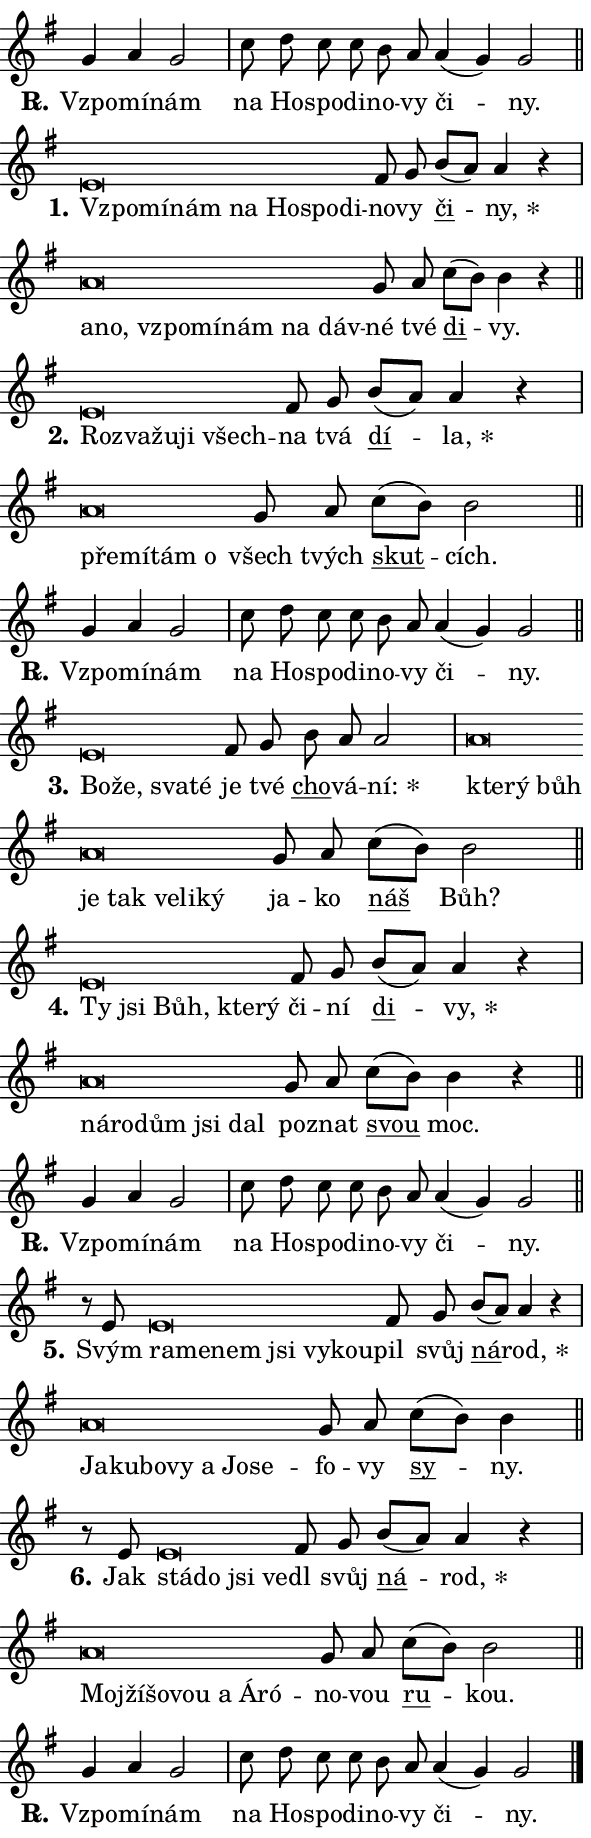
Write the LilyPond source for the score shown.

\version "2.24.0"
\header { tagline = "" }
\paper {
  indent = 0\cm
  top-margin = 0\cm
  right-margin = 0.13\cm % to fit lyric hyphens
  bottom-margin = 0\cm
  left-margin = 0\cm
  paper-width = 10\cm
  page-breaking = #ly:one-page-breaking
  system-system-spacing.basic-distance = #11
  score-system-spacing.basic-distance = #11
  ragged-last = ##f
}


%% Author: Thomas Morley
%% https://lists.gnu.org/archive/html/lilypond-user/2020-05/msg00002.html
#(define (line-position grob)
"Returns position of @var[grob} in current system:
   @code{'start}, if at first time-step
   @code{'end}, if at last time-step
   @code{'middle} otherwise
"
  (let* ((col (ly:item-get-column grob))
         (ln (ly:grob-object col 'left-neighbor))
         (rn (ly:grob-object col 'right-neighbor))
         (col-to-check-left (if (ly:grob? ln) ln col))
         (col-to-check-right (if (ly:grob? rn) rn col))
         (break-dir-left
           (and
             (ly:grob-property col-to-check-left 'non-musical #f)
             (ly:item-break-dir col-to-check-left)))
         (break-dir-right
           (and
             (ly:grob-property col-to-check-right 'non-musical #f)
             (ly:item-break-dir col-to-check-right))))
        (cond ((eqv? 1 break-dir-left) 'start)
              ((eqv? -1 break-dir-right) 'end)
              (else 'middle))))

#(define (tranparent-at-line-position vctor)
  (lambda (grob)
  "Relying on @code{line-position} select the relevant enry from @var{vctor}.
Used to determine transparency,"
    (case (line-position grob)
      ((end) (not (vector-ref vctor 0)))
      ((middle) (not (vector-ref vctor 1)))
      ((start) (not (vector-ref vctor 2))))))

noteHeadBreakVisibility =
#(define-music-function (break-visibility)(vector?)
"Makes @code{NoteHead}s transparent relying on @var{break-visibility}"
#{
  \override NoteHead.transparent =
    #(tranparent-at-line-position break-visibility)
#})

#(define delete-ledgers-for-transparent-note-heads
  (lambda (grob)
    "Reads whether a @code{NoteHead} is transparent.
If so this @code{NoteHead} is removed from @code{'note-heads} from
@var{grob}, which is supposed to be @code{LedgerLineSpanner}.
As a result ledgers are not printed for this @code{NoteHead}"
    (let* ((nhds-array (ly:grob-object grob 'note-heads))
           (nhds-list
             (if (ly:grob-array? nhds-array)
                 (ly:grob-array->list nhds-array)
                 '()))
           ;; Relies on the transparent-property being done before
           ;; Staff.LedgerLineSpanner.after-line-breaking is executed.
           ;; This is fragile ...
           (to-keep
             (remove
               (lambda (nhd)
                 (ly:grob-property nhd 'transparent #f))
               nhds-list)))
      ;; TODO find a better method to iterate over grob-arrays, similiar
      ;; to filter/remove etc for lists
      ;; For now rebuilt from scratch
      (set! (ly:grob-object grob 'note-heads)  '())
      (for-each
        (lambda (nhd)
          (ly:pointer-group-interface::add-grob grob 'note-heads nhd))
        to-keep))))

squashNotes = {
  \override NoteHead.X-extent = #'(-0.2 . 0.2)
  \override NoteHead.Y-extent = #'(-0.75 . 0)
  \override NoteHead.stencil =
    #(lambda (grob)
       (let ((pos (ly:grob-property grob 'staff-position)))
         (begin
           (if (< pos -7) (display "ERROR: Lower brevis then expected\n") (display ""))
           (if (<= pos -6) ly:text-interface::print ly:note-head::print))))
}
unSquashNotes = {
  \revert NoteHead.X-extent
  \revert NoteHead.Y-extent
  \revert NoteHead.stencil
}

hideNotes = \noteHeadBreakVisibility #begin-of-line-visible
unHideNotes = \noteHeadBreakVisibility #all-visible

% work-around for resetting accidentals
% https://lilypond.org/doc/v2.23/Documentation/notation/displaying-rhythms#unmetered-music
cadenzaMeasure = {
  \cadenzaOff
  \partial 1024 s1024
  \cadenzaOn
}

#(define-markup-command (accent layout props text) (markup?)
  "Underline accented syllable"
  (interpret-markup layout props
    #{\markup \override #'(offset . 4.3) \underline { #text }#}))

responsum = \markup \concat {
  "R" \hspace #-1.05 \path #0.1 #'((moveto 0 0.07) (lineto 0.9 0.8)) \hspace #0.05 "."
}

spaceSize = #0.6828661417322834 % exact space size for TeX Gyre Schola

\layout {
  \context {
    \Staff
    \remove "Time_signature_engraver"
    \override LedgerLineSpanner.after-line-breaking = #delete-ledgers-for-transparent-note-heads
  }
  \context {
    \Lyrics {
      \override LyricSpace.minimum-distance = \spaceSize
      \override LyricText.font-name = #"TeX Gyre Schola"
      \override LyricText.font-size = 1
      \override StanzaNumber.font-name = #"TeX Gyre Schola Bold"
      \override StanzaNumber.font-size = 1
    }
  }
  \context {
    \Score 
    \override NoteHead.text =
      #(lambda (grob) 
        (let ((pos (ly:grob-property grob 'staff-position)))
          #{\markup {
            \combine
              \halign #-0.55 \raise #(if (= pos -6) 0 0.5) \override #'(thickness . 2) \draw-line #'(3.2 . 0)
              \musicglyph "noteheads.sM1"
          }#}))
  }
}

% magnetic-lyrics.ily
%
%   written by
%     Jean Abou Samra <jean@abou-samra.fr>
%     Werner Lemberg <wl@gnu.org>
%
%   adapted by
%     Jiri Hon <jiri.hon@gmail.com>
%
% Version 2022-Apr-15

% https://www.mail-archive.com/lilypond-user@gnu.org/msg149350.html

#(define (Left_hyphen_pointer_engraver context)
   "Collect syllable-hyphen-syllable occurrences in lyrics and store
them in properties.  This engraver only looks to the left.  For
example, if the lyrics input is @code{foo -- bar}, it does the
following.

@itemize @bullet
@item
Set the @code{text} property of the @code{LyricHyphen} grob between
@q{foo} and @q{bar} to @code{foo}.

@item
Set the @code{left-hyphen} property of the @code{LyricText} grob with
text @q{foo} to the @code{LyricHyphen} grob between @q{foo} and
@q{bar}.
@end itemize

Use this auxiliary engraver in combination with the
@code{lyric-@/text::@/apply-@/magnetic-@/offset!} hook."
   (let ((hyphen #f)
         (text #f))
     (make-engraver
      (acknowledgers
       ((lyric-syllable-interface engraver grob source-engraver)
        (set! text grob)))
      (end-acknowledgers
       ((lyric-hyphen-interface engraver grob source-engraver)
        ;(when (not (grob::has-interface grob 'lyric-space-interface))
          (set! hyphen grob)));)
      ((stop-translation-timestep engraver)
       (when (and text hyphen)
         (ly:grob-set-object! text 'left-hyphen hyphen))
       (set! text #f)
       (set! hyphen #f)))))

#(define (lyric-text::apply-magnetic-offset! grob)
   "If the space between two syllables is less than the value in
property @code{LyricText@/.details@/.squash-threshold}, move the right
syllable to the left so that it gets concatenated with the left
syllable.

Use this function as a hook for
@code{LyricText@/.after-@/line-@/breaking} if the
@code{Left_@/hyphen_@/pointer_@/engraver} is active."
   (let ((hyphen (ly:grob-object grob 'left-hyphen #f)))
     (when hyphen
       (let ((left-text (ly:spanner-bound hyphen LEFT)))
         (when (grob::has-interface left-text 'lyric-syllable-interface)
           (let* ((common (ly:grob-common-refpoint grob left-text X))
                  (this-x-ext (ly:grob-extent grob common X))
                  (left-x-ext
                   (begin
                     ;; Trigger magnetism for left-text.
                     (ly:grob-property left-text 'after-line-breaking)
                     (ly:grob-extent left-text common X)))
                  ;; `delta` is the gap width between two syllables.
                  (delta (- (interval-start this-x-ext)
                            (interval-end left-x-ext)))
                  (details (ly:grob-property grob 'details))
                  (threshold (assoc-get 'squash-threshold details 0.2)))
             (when (< delta threshold)
               (let* (;; We have to manipulate the input text so that
                      ;; ligatures crossing syllable boundaries are not
                      ;; disabled.  For languages based on the Latin
                      ;; script this is essentially a beautification.
                      ;; However, for non-Western scripts it can be a
                      ;; necessity.
                      (lt (ly:grob-property left-text 'text))
                      (rt (ly:grob-property grob 'text))
                      (is-space (grob::has-interface hyphen 'lyric-space-interface))
                      (space (if is-space " " ""))
                      (extra-delta (if is-space spaceSize 0))
                      ;; Append new syllable.
                      (ltrt-space (if (and (string? lt) (string? rt))
                                (string-append lt space rt)
                                (make-concat-markup (list lt space rt))))
                      ;; Right-align `ltrt` to the right side.
                      (ltrt-space-markup (grob-interpret-markup
                               grob
                               (make-translate-markup
                                (cons (interval-length this-x-ext) 0)
                                (make-right-align-markup ltrt-space)))))
                 (begin
                   ;; Don't print `left-text`.
                   (ly:grob-set-property! left-text 'stencil #f)
                   ;; Set text and stencil (which holds all collected
                   ;; syllables so far) and shift it to the left.
                   (ly:grob-set-property! grob 'text ltrt-space)
                   (ly:grob-set-property! grob 'stencil ltrt-space-markup)
                   (ly:grob-translate-axis! grob (- (- delta extra-delta)) X))))))))))


#(define (lyric-hyphen::displace-bounds-first grob)
   ;; Make very sure this callback isn't triggered too early.
   (let ((left (ly:spanner-bound grob LEFT))
         (right (ly:spanner-bound grob RIGHT)))
     (ly:grob-property left 'after-line-breaking)
     (ly:grob-property right 'after-line-breaking)
     (ly:lyric-hyphen::print grob)))

squashThreshold = #0.4

\layout {
  \context {
    \Lyrics
    \consists #Left_hyphen_pointer_engraver
    \override LyricText.after-line-breaking =
      #lyric-text::apply-magnetic-offset!
    \override LyricHyphen.stencil = #lyric-hyphen::displace-bounds-first
    \override LyricText.details.squash-threshold = \squashThreshold
    \override LyricHyphen.minimum-distance = 0
    \override LyricHyphen.minimum-length = \squashThreshold
  }
}

squashText = \override LyricText.details.squash-threshold = 9999
unSquashText = \override LyricText.details.squash-threshold = \squashThreshold

leftText = \override LyricText.self-alignment-X = #LEFT
unLeftText = \revert LyricText.self-alignment-X

starOffset = #(lambda (grob) 
                (let ((x_offset (ly:self-alignment-interface::aligned-on-x-parent grob)))
                  (if (= x_offset 0) 0 (+ x_offset 1.2))))

star = #(define-music-function (syllable)(string?)
"Append star separator at the end of a syllable"
#{
  \once \override LyricText.X-offset = #starOffset
  \lyricmode { \markup {
    #syllable
    \override #'((font-name . "TeX Gyre Schola Bold")) \hspace #0.2 \lower #0.65 \larger "*"
  } }
#})

starAccent = #(define-music-function (syllable)(string?)
"Append star separator at the end of a syllable and make accent"
#{
  \once \override LyricText.X-offset = #starOffset
  \lyricmode { \markup {
    \accent #syllable
    \override #'((font-name . "TeX Gyre Schola Bold")) \hspace #0.2 \lower #0.65 \larger "*"
  } }
#})

breath = #(define-music-function (syllable)(string?)
"Append breathing indicator at the end of a syllable"
#{
  \lyricmode { \markup { #syllable "+" } }
#})

optionalBreath = #(define-music-function (syllable)(string?)
"Append optional breathing indicator at the end of a syllable"
#{
  \lyricmode { \markup { #syllable "(+)" } }
#})


\score {
    <<
        \new Voice = "melody" { \cadenzaOn \key g \major \relative { g'4 a g2 \cadenzaMeasure \bar "|" c8 d \bar "" c c \bar "" b a \bar "" a4( g) g2 \cadenzaMeasure \bar "||" \break } }
        \new Lyrics \lyricsto "melody" { \lyricmode { \set stanza = \responsum
Vzpo -- mí -- nám na Ho -- spo -- di -- no -- vy či -- ny. } }
    >>
    \layout {}
}

\score {
    <<
        \new Voice = "melody" { \cadenzaOn \key g \major \relative { \squashNotes e'\breve*1/16 \hideNotes \breve*1/16 \bar "" \breve*1/16 \bar "" \breve*1/16 \bar "" \breve*1/16 \bar "" \breve*1/16 \breve*1/16 \bar "" \unHideNotes \unSquashNotes fis8 g \bar "" b[( a)] a4 r \cadenzaMeasure \bar "|" \squashNotes a\breve*1/16 \hideNotes \breve*1/16 \bar "" \breve*1/16 \bar "" \breve*1/16 \bar "" \breve*1/16 \bar "" \breve*1/16 \breve*1/16 \bar "" \unHideNotes \unSquashNotes g8 a \bar "" c[( b)] b4 r \cadenzaMeasure \bar "||" \break } }
        \new Lyrics \lyricsto "melody" { \lyricmode { \set stanza = "1."
\leftText Vzpo -- \squashText mí -- nám na Ho -- spo -- di -- \unLeftText \unSquashText no -- vy \markup \accent či -- \star ny, \leftText a -- \squashText no, vzpo -- mí -- nám na dáv -- \unLeftText \unSquashText né tvé \markup \accent di -- vy. } }
    >>
    \layout {}
}

\score {
    <<
        \new Voice = "melody" { \cadenzaOn \key g \major \relative { \squashNotes e'\breve*1/16 \hideNotes \breve*1/16 \bar "" \breve*1/16 \bar "" \breve*1/16 \breve*1/16 \bar "" \unHideNotes \unSquashNotes fis8 g \bar "" b[( a)] a4 r \cadenzaMeasure \bar "|" \squashNotes a\breve*1/16 \hideNotes \breve*1/16 \bar "" \breve*1/16 \breve*1/16 \bar "" \unHideNotes \unSquashNotes g8 a \bar "" c[( b)] b2 \cadenzaMeasure \bar "||" \break } }
        \new Lyrics \lyricsto "melody" { \lyricmode { \set stanza = "2."
\leftText Roz -- \squashText va -- žu -- ji všech -- \unLeftText \unSquashText na tvá \markup \accent dí -- \star la, \leftText pře -- \squashText mí -- tám o \unLeftText \unSquashText všech tvých \markup \accent skut -- cích. } }
    >>
    \layout {}
}

\score {
    <<
        \new Voice = "melody" { \cadenzaOn \key g \major \relative { g'4 a g2 \cadenzaMeasure \bar "|" c8 d \bar "" c c \bar "" b a \bar "" a4( g) g2 \cadenzaMeasure \bar "||" \break } }
        \new Lyrics \lyricsto "melody" { \lyricmode { \set stanza = \responsum
Vzpo -- mí -- nám na Ho -- spo -- di -- no -- vy či -- ny. } }
    >>
    \layout {}
}

\score {
    <<
        \new Voice = "melody" { \cadenzaOn \key g \major \relative { \squashNotes e'\breve*1/16 \hideNotes \breve*1/16 \bar "" \breve*1/16 \breve*1/16 \bar "" \unHideNotes \unSquashNotes fis8 g \bar "" b a a2 \cadenzaMeasure \bar "|" \squashNotes a\breve*1/16 \hideNotes \breve*1/16 \bar "" \breve*1/16 \bar "" \breve*1/16 \bar "" \breve*1/16 \bar "" \breve*1/16 \bar "" \breve*1/16 \breve*1/16 \bar "" \unHideNotes \unSquashNotes g8 a \bar "" c[( b)] b2 \cadenzaMeasure \bar "||" \break } }
        \new Lyrics \lyricsto "melody" { \lyricmode { \set stanza = "3."
\leftText Bo -- \squashText že, sva -- té \unLeftText \unSquashText je tvé \markup \accent cho -- vá -- \star ní: \leftText kte -- \squashText rý bůh je tak ve -- li -- ký \unLeftText \unSquashText ja -- ko \markup \accent náš Bůh? } }
    >>
    \layout {}
}

\score {
    <<
        \new Voice = "melody" { \cadenzaOn \key g \major \relative { \squashNotes e'\breve*1/16 \hideNotes \breve*1/16 \bar "" \breve*1/16 \bar "" \breve*1/16 \breve*1/16 \bar "" \unHideNotes \unSquashNotes fis8 g \bar "" b[( a)] a4 r \cadenzaMeasure \bar "|" \squashNotes a\breve*1/16 \hideNotes \breve*1/16 \bar "" \breve*1/16 \bar "" \breve*1/16 \breve*1/16 \bar "" \unHideNotes \unSquashNotes g8 a \bar "" c[( b)] b4 r \cadenzaMeasure \bar "||" \break } }
        \new Lyrics \lyricsto "melody" { \lyricmode { \set stanza = "4."
\leftText Ty \squashText jsi Bůh, kte -- rý \unLeftText \unSquashText či -- ní \markup \accent di -- \star vy, \leftText ná -- \squashText ro -- dům jsi dal \unLeftText \unSquashText po -- znat \markup \accent svou moc. } }
    >>
    \layout {}
}

\score {
    <<
        \new Voice = "melody" { \cadenzaOn \key g \major \relative { g'4 a g2 \cadenzaMeasure \bar "|" c8 d \bar "" c c \bar "" b a \bar "" a4( g) g2 \cadenzaMeasure \bar "||" \break } }
        \new Lyrics \lyricsto "melody" { \lyricmode { \set stanza = \responsum
Vzpo -- mí -- nám na Ho -- spo -- di -- no -- vy či -- ny. } }
    >>
    \layout {}
}

\score {
    <<
        \new Voice = "melody" { \cadenzaOn \key g \major \relative { r8 e'8 \squashNotes e\breve*1/16 \hideNotes \breve*1/16 \bar "" \breve*1/16 \bar "" \breve*1/16 \bar "" \breve*1/16 \breve*1/16 \bar "" \unHideNotes \unSquashNotes fis8 g \bar "" b[( a)] a4 r \cadenzaMeasure \bar "|" \squashNotes a\breve*1/16 \hideNotes \breve*1/16 \bar "" \breve*1/16 \bar "" \breve*1/16 \bar "" \breve*1/16 \bar "" \breve*1/16 \breve*1/16 \bar "" \unHideNotes \unSquashNotes g8 a \bar "" c[( b)] b4 \cadenzaMeasure \bar "||" \break } }
        \new Lyrics \lyricsto "melody" { \lyricmode { \set stanza = "5."
Svým \leftText ra -- \squashText me -- nem jsi vy -- kou -- \unLeftText \unSquashText pil svůj \markup \accent ná -- \star rod, \leftText Ja -- \squashText ku -- bo -- vy a Jo -- se -- \unLeftText \unSquashText fo -- vy \markup \accent sy -- ny. } }
    >>
    \layout {}
}

\score {
    <<
        \new Voice = "melody" { \cadenzaOn \key g \major \relative { r8 e'8 \squashNotes e\breve*1/16 \hideNotes \breve*1/16 \bar "" \breve*1/16 \breve*1/16 \bar "" \unHideNotes \unSquashNotes fis8 g \bar "" b[( a)] a4 r \cadenzaMeasure \bar "|" \squashNotes a\breve*1/16 \hideNotes \breve*1/16 \bar "" \breve*1/16 \bar "" \breve*1/16 \bar "" \breve*1/16 \bar "" \breve*1/16 \breve*1/16 \bar "" \unHideNotes \unSquashNotes g8 a \bar "" c[( b)] b2 \cadenzaMeasure \bar "||" \break } }
        \new Lyrics \lyricsto "melody" { \lyricmode { \set stanza = "6."
Jak \leftText stá -- \squashText do jsi ve -- \unLeftText \unSquashText dl svůj \markup \accent ná -- \star rod, \leftText Moj -- \squashText ží -- šo -- vou a Á -- ró -- \unLeftText \unSquashText no -- vou \markup \accent ru -- kou. } }
    >>
    \layout {}
}

\score {
    <<
        \new Voice = "melody" { \cadenzaOn \key g \major \relative { g'4 a g2 \cadenzaMeasure \bar "|" c8 d \bar "" c c \bar "" b a \bar "" a4( g) g2 \cadenzaMeasure \bar "||" \break } \bar "|." }
        \new Lyrics \lyricsto "melody" { \lyricmode { \set stanza = \responsum
Vzpo -- mí -- nám na Ho -- spo -- di -- no -- vy či -- ny. } }
    >>
    \layout {}
}
